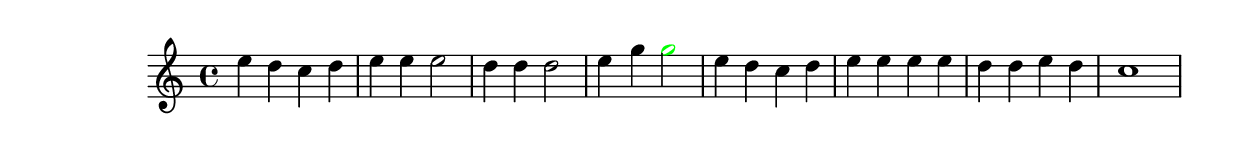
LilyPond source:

\version "2.18.2"
\language "english"

\header {
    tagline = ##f
}

\layout {}

\paper {}

\score {
    \new Staff
    {
        {   % measure
            \time 4/4
            \tweak color #black
            e''4
            \tweak color #black
            d''4
            \tweak color #black
            c''4
            \tweak color #black
            d''4
        }   % measure
        {   % measure
            \tweak color #black
            e''4
            \tweak color #black
            e''4
            \tweak color #black
            e''2
        }   % measure
        {   % measure
            \tweak color #black
            d''4
            \tweak color #black
            d''4
            \tweak color #black
            d''2
        }   % measure
        {   % measure
            \tweak color #black
            e''4
            \tweak color #black
            g''4
            \tweak color #green
            g''2
        }   % measure
        {   % measure
            e''4
            d''4
            c''4
            d''4
        }   % measure
        {   % measure
            e''4
            e''4
            e''4
            e''4
        }   % measure
        {   % measure
            d''4
            d''4
            e''4
            d''4
        }   % measure
        {   % measure
            c''1
        }   % measure
    }
}